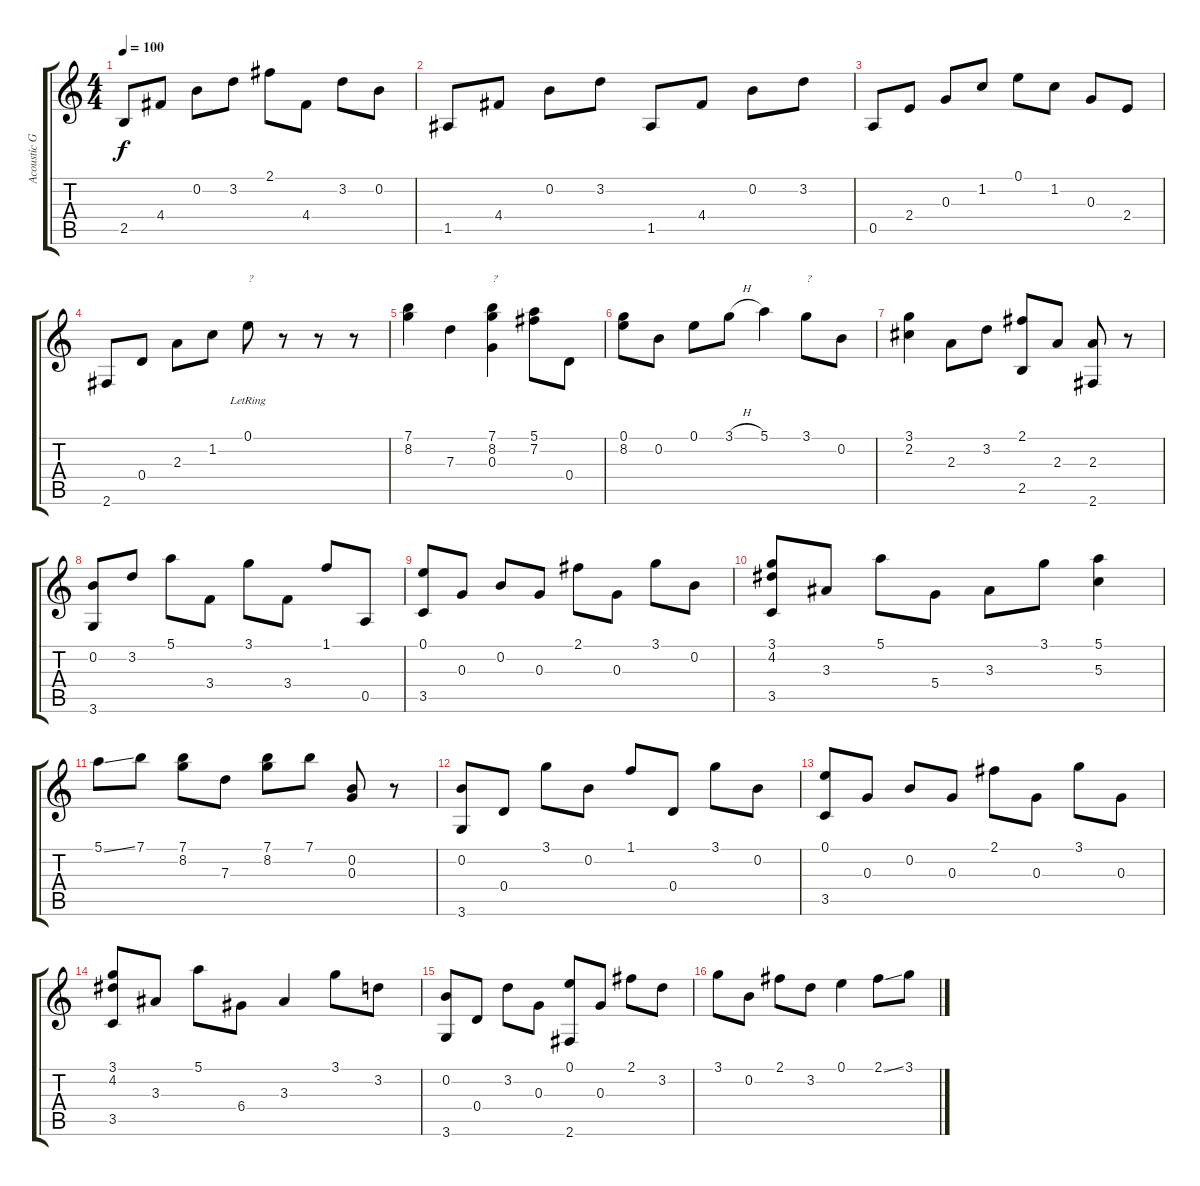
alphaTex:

\track ("Acoustic Guitar" "Acoustic G") {instrument acousticguitarsteel}
\staff {score tabs}
\tuning (E4 B3 G3 D3 A2 E2) {hide}
\ts (4 4)
\tempo 100
\clef g2
\ks c
2.5.8{dy f} 4.4.8 0.2.8 3.2.8 2.1.8 4.4.8 3.2.8 0.2.8 |
1.5.8 4.4.8 0.2.8 3.2.8 1.5.8 4.4.8 0.2.8 3.2.8 |
0.5.8 2.4.8 0.3.8 1.2.8 0.1.8 1.2.8 0.3.8 2.4.8 |
2.6.8 0.4.8 2.3.8 1.2.8 0.1{lr}.8{txt "?"} r.8 r.8 r.8 |
(7.1 8.2).4 7.3.4 (7.1 8.2 0.3).4{txt "?"} (5.1 7.2).8 0.4.8 |
(0.1 8.2).8 0.2.8 0.1.8 3.1{h}.8 5.1.4 3.1.8{txt "?"} 0.2.8 |
(3.1 2.2).4 2.3.8 3.2.8 (2.1 2.5).8 2.3.8 (2.3 2.6).8 r.8 |
(0.2 3.6).8 3.2.8 5.1.8 3.4.8 3.1.8 3.4.8 1.1.8 0.5.8 |
(0.1 3.5).8 0.3.8 0.2.8 0.3.8 2.1.8 0.3.8 3.1.8 0.2.8 |
(3.1 4.2 3.5).8 3.3.8 5.1.8 5.4.8 3.3.8 3.1.8 (5.1 5.3).4 |
5.1{ss}.8 7.1.8 (7.1 8.2).8 7.3.8 (7.1 8.2).8 7.1.8 (0.2 0.3).8 r.8 |
(0.2 3.6).8 0.4.8 3.1.8 0.2.8 1.1.8 0.4.8 3.1.8 0.2.8 |
(0.1 3.5).8 0.3.8 0.2.8 0.3.8 2.1.8 0.3.8 3.1.8 0.3.8 |
(3.1 4.2 3.5).8 3.3.8 5.1.8 6.4.8 3.3.4 3.1.8 3.2.8 |
(0.2 3.6).8 0.4.8 3.2.8 0.3.8 (0.1 2.6).8 0.3.8 2.1.8 3.2.8 |
3.1.8 0.2.8 2.1.8 3.2.8 0.1.4 2.1{ss}.8 3.1.8
